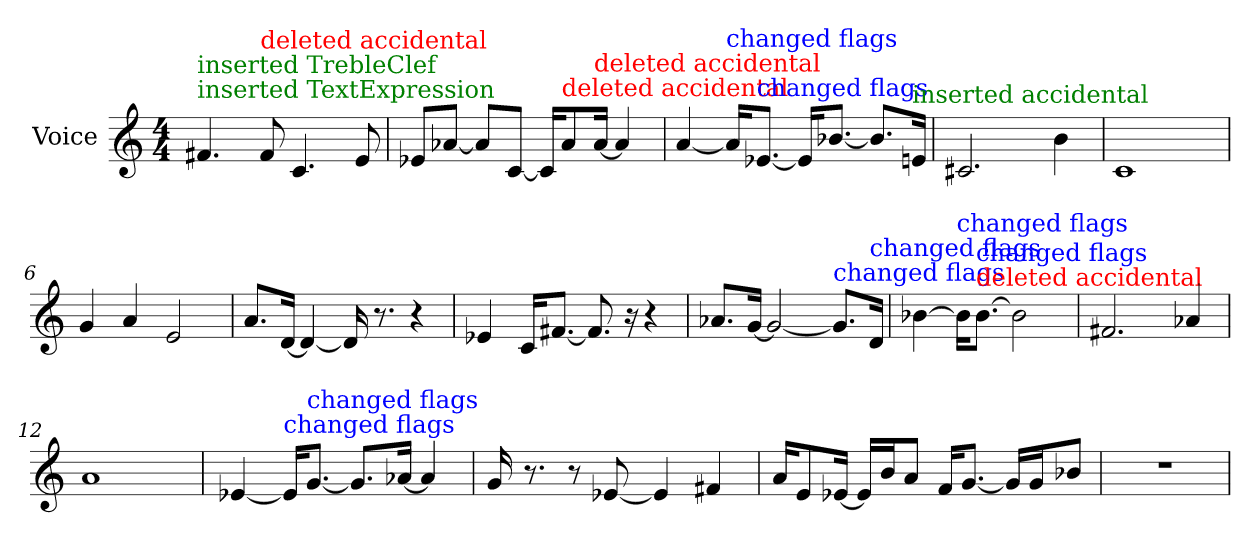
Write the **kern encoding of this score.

**kern
*part1
*staff1
*I"Voice
*I'Voice
*clefG2
*M4/4
=1
!LO:TX:color=#008000:t=inserted TextExpression
!LO:TX:color=#008000:t=inserted TrebleClef
4.f#X/
!LO:TX:color=#FF0000:t=deleted accidental
8f#i/
4.c/
8e/
=2
8e-X/L
[<8a-X/J
8a-/L]
[<8c/J
16c/KL]
!LO:TX:color=#FF0000:t=deleted accidental
8a-i/
!LO:TX:color=#FF0000:t=deleted accidental
[<16a-i/Jk
4a-/]
=3
[<4a/
!LO:TX:color=#0000FF:t=changed flags
16aj/KL]
!LO:TX:color=#0000FF:t=changed flags
[<8.e-Xj/J
16e-/KL]
[<8.b-X/J
8.b-/L]
!LO:TX:color=#008000:t=inserted accidental
16enZ/Jk
=4
2.c#X/
4b\
=5
1c
=6
4g/
4a/
2e/
=7
8.a/L
[<16d/Jk
4d/_
16d/]
8.r
4r
!!LO:LB:g=z
=8
4e-X/
16c/KL
[<8.f#X/J
8.f#/]
16ra
4r
=9
8.a-X/L
[<16g/Jk
2g/_
!LO:TX:color=#0000FF:t=changed flags
8.gj/L]
!LO:TX:color=#0000FF:t=changed flags
16dj/Jk
=10
[>4b-X\
!LO:TX:color=#0000FF:t=changed flags
16b-j\KL]
!LO:TX:color=#FF0000:t=deleted accidental
!LO:TX:color=#0000FF:t=changed flags
[>8.b-j\J
2b-\]
=11
2.f#X/
4a-X/
=12
1a
=13
[<4e-X/
!LO:TX:color=#0000FF:t=changed flags
16e-j/KL]
!LO:TX:color=#0000FF:t=changed flags
[<8.gj/J
8.g/L]
[<16a-X/Jk
4a-/]
=14
16g/
8.r
8r
[<8e-X/
4e-/]
4f#X/
!!LO:LB:g=z
=15
16a/KL
8e/
[<16e-X/Jk
16e-/LL]
16b/J
8a/J
16f/KL
[<8.g/J
16g/LL]
16g/J
8b-X/J
=16
1rdd
=
*-
